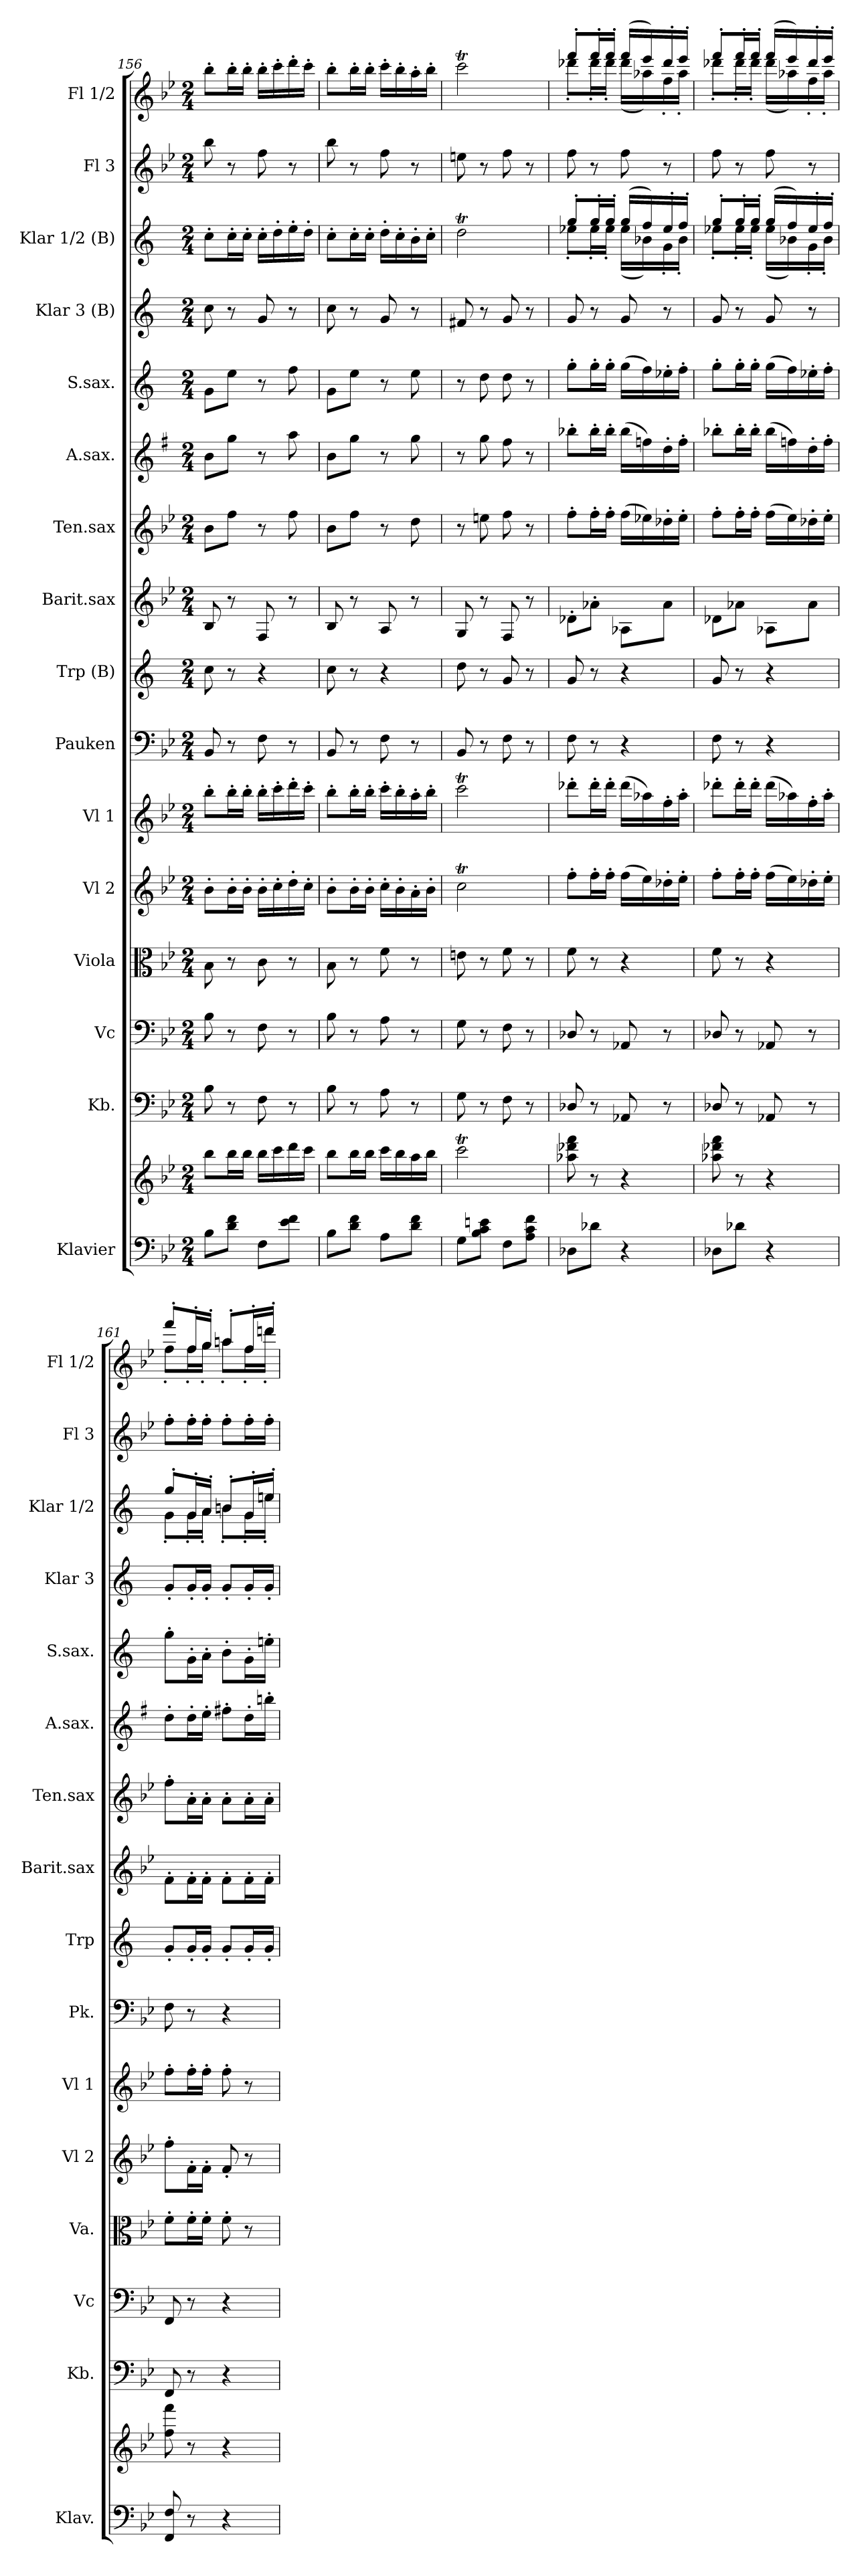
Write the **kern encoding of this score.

**kern	**kern	**kern	**kern	**kern	**kern	**kern	**kern	**kern	**kern	**kern	**kern	**kern	**kern	**kern	**kern	**kern
*part16	*part16	*part15	*part14	*part13	*part12	*part11	*part10	*part9	*part8	*part7	*part6	*part5	*part4	*part3	*part2	*part1
*staff17	*staff16	*staff15	*staff14	*staff13	*staff12	*staff11	*staff10	*staff9	*staff8	*staff7	*staff6	*staff5	*staff4	*staff3	*staff2	*staff1
*I"Klavier	*	*I"Kb.	*I"Vc	*I"Viola	*I"Vl 2	*I"Vl 1	*I"Pauken	*I"Trp (B)	*I"Barit.sax	*I"Ten.sax	*I"A.sax.	*I"S.sax.	*I"Klar 3 (B)	*I"Klar 1/2 (B)	*I"Fl 3	*I"Fl 1/2
*I'Klav.	*	*I'Kb.	*I'Vc	*I'Va.	*I'Vl 2	*I'Vl 1	*I'Pk.	*I'Trp	*I'Barit.sax	*I'Ten.sax	*I'A.sax.	*I'S.sax.	*I'Klar 3	*I'Klar 1/2	*I'Fl 3	*I'Fl 1/2
*clefF4	*clefG2	*clefF4	*clefF4	*clefC3	*clefG2	*clefG2	*clefF4	*clefG2	*clefG2	*clefG2	*clefG2	*clefG2	*clefG2	*clefG2	*clefG2	*clefG2
*	*	*ITrd7c12	*	*	*	*	*	*ITrd1c2	*ITrd12c21	*ITrd8c14	*ITrd5c9	*ITrd1c2	*ITrd1c2	*ITrd1c2	*	*
*k[b-e-]	*k[b-e-]	*k[b-e-]	*k[b-e-]	*k[b-e-]	*k[b-e-]	*k[b-e-]	*k[b-e-]	*k[b-e-]	*k[b-e-]	*k[b-e-]	*k[b-e-]	*k[b-e-]	*k[b-e-]	*k[b-e-]	*k[b-e-]	*k[b-e-]
*g:	*g:	*g:	*g:	*g:	*g:	*g:	*g:	*g:	*g:	*g:	*g:	*g:	*g:	*g:	*g:	*g:
*M2/4	*M2/4	*M2/4	*M2/4	*M2/4	*M2/4	*M2/4	*M2/4	*M2/4	*M2/4	*M2/4	*M2/4	*M2/4	*M2/4	*M2/4	*M2/4	*M2/4
=156	=156	=156	=156	=156	=156	=156	=156	=156	=156	=156	=156	=156	=156	=156	=156	=156
8B-\L	8bb-\L	8BB-\	8B-\	8B-\	8b-'\L	8bb-'\L	8BB-/	8b-\	8BB-/	8B-\L	8d\L	8f\L	8b-\	8b-'\L	8bb-\	8bb-'\L
8d\ 8f\J	16bb-\L	8r	8r	8r	16b-'\L	16bb-'\L	8r	8r	8r	8f\J	8b-\J	8dd\J	8r	16b-'\L	8r	16bb-'\L
.	16bb-\JJ	.	.	.	16b-'\JJ	16bb-'\JJ	.	.	.	.	.	.	.	16b-'\JJ	.	16bb-'\JJ
8F\L	16bb-\LL	8FF\	8F\	8c\	16b-'\LL	16bb-'\LL	8F\	4r	8FF/	8r	8r	8r	8f/	16b-'\LL	8ff\	16bb-'\LL
.	16ccc\	.	.	.	16cc'\	16ccc'\	.	.	.	.	.	.	.	16cc'\	.	16ccc'\
8e-\ 8f\J	16ddd\	8r	8r	8r	16dd'\	16ddd'\	8r	.	8r	8f\	8cc\	8ee-\	8r	16dd'\	8r	16ddd'\
.	16ccc\JJ	.	.	.	16cc'\JJ	16ccc'\JJ	.	.	.	.	.	.	.	16cc'\JJ	.	16ccc'\JJ
=157	=157	=157	=157	=157	=157	=157	=157	=157	=157	=157	=157	=157	=157	=157	=157	=157
8B-\L	8bb-\L	8BB-\	8B-\	8B-\	8b-'\L	8bb-'\L	8BB-/	8b-\	8BB-/	8B-\L	8d\L	8f\L	8b-\	8b-'\L	8bb-\	8bb-'\L
8d\ 8f\J	16bb-\L	8r	8r	8r	16b-'\L	16bb-'\L	8r	8r	8r	8f\J	8b-\J	8dd\J	8r	16b-'\L	8r	16bb-'\L
.	16bb-\JJ	.	.	.	16b-'\JJ	16bb-'\JJ	.	.	.	.	.	.	.	16b-'\JJ	.	16bb-'\JJ
8A\L	16ccc\LL	8AA\	8A\	8f\	16cc'\LL	16ccc'\LL	8F\	4r	8AA/	8r	8r	8r	8f/	16cc'\LL	8ff\	16ccc'\LL
.	16bb-\	.	.	.	16b-'\	16bb-'\	.	.	.	.	.	.	.	16b-'\	.	16bb-'\
8d\ 8f\J	16aa\	8r	8r	8r	16a'\	16aa'\	8r	.	8r	8d\	8b-\	8dd\	8r	16a'\	8r	16aa'\
.	16bb-\JJ	.	.	.	16b-'\JJ	16bb-'\JJ	.	.	.	.	.	.	.	16b-'\JJ	.	16bb-'\JJ
=158	=158	=158	=158	=158	=158	=158	=158	=158	=158	=158	=158	=158	=158	=158	=158	=158
8G\L	2cccT\	8GG\	8G\	8en\	2ccT\	2cccT\	8BB-/	8cc\	8GG/	8r	8r	8r	8en/	2ccT\	8een\	2cccT\
8B-\ 8c\ 8en\J	.	8r	8r	8r	.	.	8r	8r	8r	8en\	8b-\	8cc\	8r	.	8r	.
8F\L	.	8FF\	8F\	8f\	.	.	8F\	8f/	8FF/	8f\	8a\	8cc\	8f/	.	8ff\	.
8A\ 8c\ 8f\J	.	8r	8r	8r	.	.	8r	8r	8r	8r	8r	8r	8r	.	8r	.
!!LO:PB:g=z
=159	=159	=159	=159	=159	=159	=159	=159	=159	=159	=159	=159	=159	=159	=159	=159	=159
*	*	*	*	*	*	*	*	*	*	*	*	*	*	*^	*	*^
8D-X\L	8aa-X\ 8ddd-X\ 8fff\	8DD-X/	8D-X/	8f\	8ff'\L	8ddd-X'\L	8F\	8f/	8D-X'\L	8f'\L	8dd-X'\L	8ff'\L	8f/	8ff'/L	8dd-X'\L	8ff\	8fff'/L	8ddd-X'\L
8d-X\J	8r	8r	8r	8r	16ff'\L	16ddd-'\L	8r	8r	8A-X'\J	16f'\L	16dd-'\L	16ff'\L	8r	16ff'/L	16dd-'\L	8r	16fff'/L	16ddd-'\L
.	.	.	.	.	16ff'\JJ	16ddd-'\JJ	.	.	.	16f'\JJ	16dd-'\JJ	16ff'\JJ	.	16ff'/JJ	16dd-'\JJ	.	16fff'/JJ	16ddd-'\JJ
4r	4r	8AAA-X/	8AA-X/	4r	(16ff\LL	(16ddd-\LL	4r	4r	8AA-X\L	(16f\LL	(16dd-\LL	(16ff\LL	8f/	(16ff/LL	(16dd-\LL	8ff\	(16fff/LL	(16ddd-\LL
.	.	.	.	.	16ee-\)	16aa-X\)	.	.	.	16e-X\)	16a-X\)	16ee-\)	.	16ee-/)	16a-X\)	.	16eee-/)	16aa-X\)
.	.	8r	8r	.	16dd-X'\	16ff'\	.	.	8A-\J	16d-X'\	16f'\	16dd-X'\	8r	16dd-'/	16f'\	8r	16ddd-'/	16ff'\
.	.	.	.	.	16ee-'\JJ	16aa-'\JJ	.	.	.	16e-'\JJ	16a-'\JJ	16ee-'\JJ	.	16ee-'/JJ	16a-'\JJ	.	16eee-'/JJ	16aa-'\JJ
=160	=160	=160	=160	=160	=160	=160	=160	=160	=160	=160	=160	=160	=160	=160	=160	=160	=160	=160
8D-X\L	8aa-X\ 8ddd-X\ 8fff\	8DD-X/	8D-X/	8f\	8ff'\L	8ddd-X'\L	8F\	8f/	8D-X\L	8f'\L	8dd-X'\L	8ff'\L	8f/	8ff'/L	8dd-X'\L	8ff\	8fff'/L	8ddd-X'\L
8d-X\J	8r	8r	8r	8r	16ff'\L	16ddd-'\L	8r	8r	8A-X\J	16f'\L	16dd-'\L	16ff'\L	8r	16ff'/L	16dd-'\L	8r	16fff'/L	16ddd-'\L
.	.	.	.	.	16ff'\JJ	16ddd-'\JJ	.	.	.	16f'\JJ	16dd-'\JJ	16ff'\JJ	.	16ff'/JJ	16dd-'\JJ	.	16fff'/JJ	16ddd-'\JJ
4r	4r	8AAA-X/	8AA-X/	4r	(16ff\LL	(16ddd-\LL	4r	4r	8AA-X\L	(16f\LL	(16dd-\LL	(16ff\LL	8f/	(16ff/LL	(16dd-\LL	8ff\	(16fff/LL	(16ddd-\LL
.	.	.	.	.	16ee-\)	16aa-X\)	.	.	.	16e-\)	16a-X\)	16ee-\)	.	16ee-/)	16a-X\)	.	16eee-/)	16aa-X\)
.	.	8r	8r	.	16dd-X'\	16ff'\	.	.	8A-\J	16d-X'\	16f'\	16dd-X'\	8r	16dd-'/	16f'\	8r	16ddd-'/	16ff'\
.	.	.	.	.	16ee-'\JJ	16aa-'\JJ	.	.	.	16e-'\JJ	16a-'\JJ	16ee-'\JJ	.	16ee-'/JJ	16a-'\JJ	.	16eee-'/JJ	16aa-'\JJ
=161	=161	=161	=161	=161	=161	=161	=161	=161	=161	=161	=161	=161	=161	=161	=161	=161	=161	=161
8FF/ 8F/	8ff\ 8fff\	8FFF/	8FF/	8f'\L	8ff'\L	8ff'\L	8F\	8f'/L	8F'\L	8f'\L	8f'\L	8ff'\L	8f'/L	8ff'/L	8f'\L	8ff'\L	8fff'/L	8ff'\L
8r	8r	8r	8r	16f'\L	16f'\L	16ff'\L	8r	16f'/L	16F'\L	16A'\L	16f'\L	16f'\L	16f'/L	16f'/L	16f'\L	16ff'\L	16ff'/L	16ff'\L
.	.	.	.	16f'\JJ	16f'\JJ	16ff'\JJ	.	16f'/JJ	16F'\JJ	16A'\JJ	16g'\JJ	16g'\JJ	16f'/JJ	16g'/JJ	16g'\JJ	16ff'\JJ	16gg'/JJ	16gg'\JJ
4r	4r	4r	4r	8f'\	8f'/	8ff'\	4r	8f'/L	8F'\L	8A'\L	8an'\L	8a'\L	8f'/L	8an'/L	8a'\L	8ff'\L	8aan'/L	8aa'\L
.	.	.	.	8r	8r	8r	.	16f'/L	16F'\L	16A'\L	16f'\L	16f'\L	16f'/L	16f'/L	16f'\L	16ff'\L	16ff'/L	16ff'\L
.	.	.	.	.	.	.	.	16f'/JJ	16F'\JJ	16A'\JJ	16ddn'\JJ	16ddn'\JJ	16f'/JJ	16ddn'/JJ	16dd'\JJ	16ff'\JJ	16dddn'/JJ	16ddd'\JJ
*	*	*	*	*	*	*	*	*	*	*	*	*	*	*v	*v	*	*v	*v
=	=	=	=	=	=	=	=	=	=	=	=	=	=	=	=	=
*-	*-	*-	*-	*-	*-	*-	*-	*-	*-	*-	*-	*-	*-	*-	*-	*-
